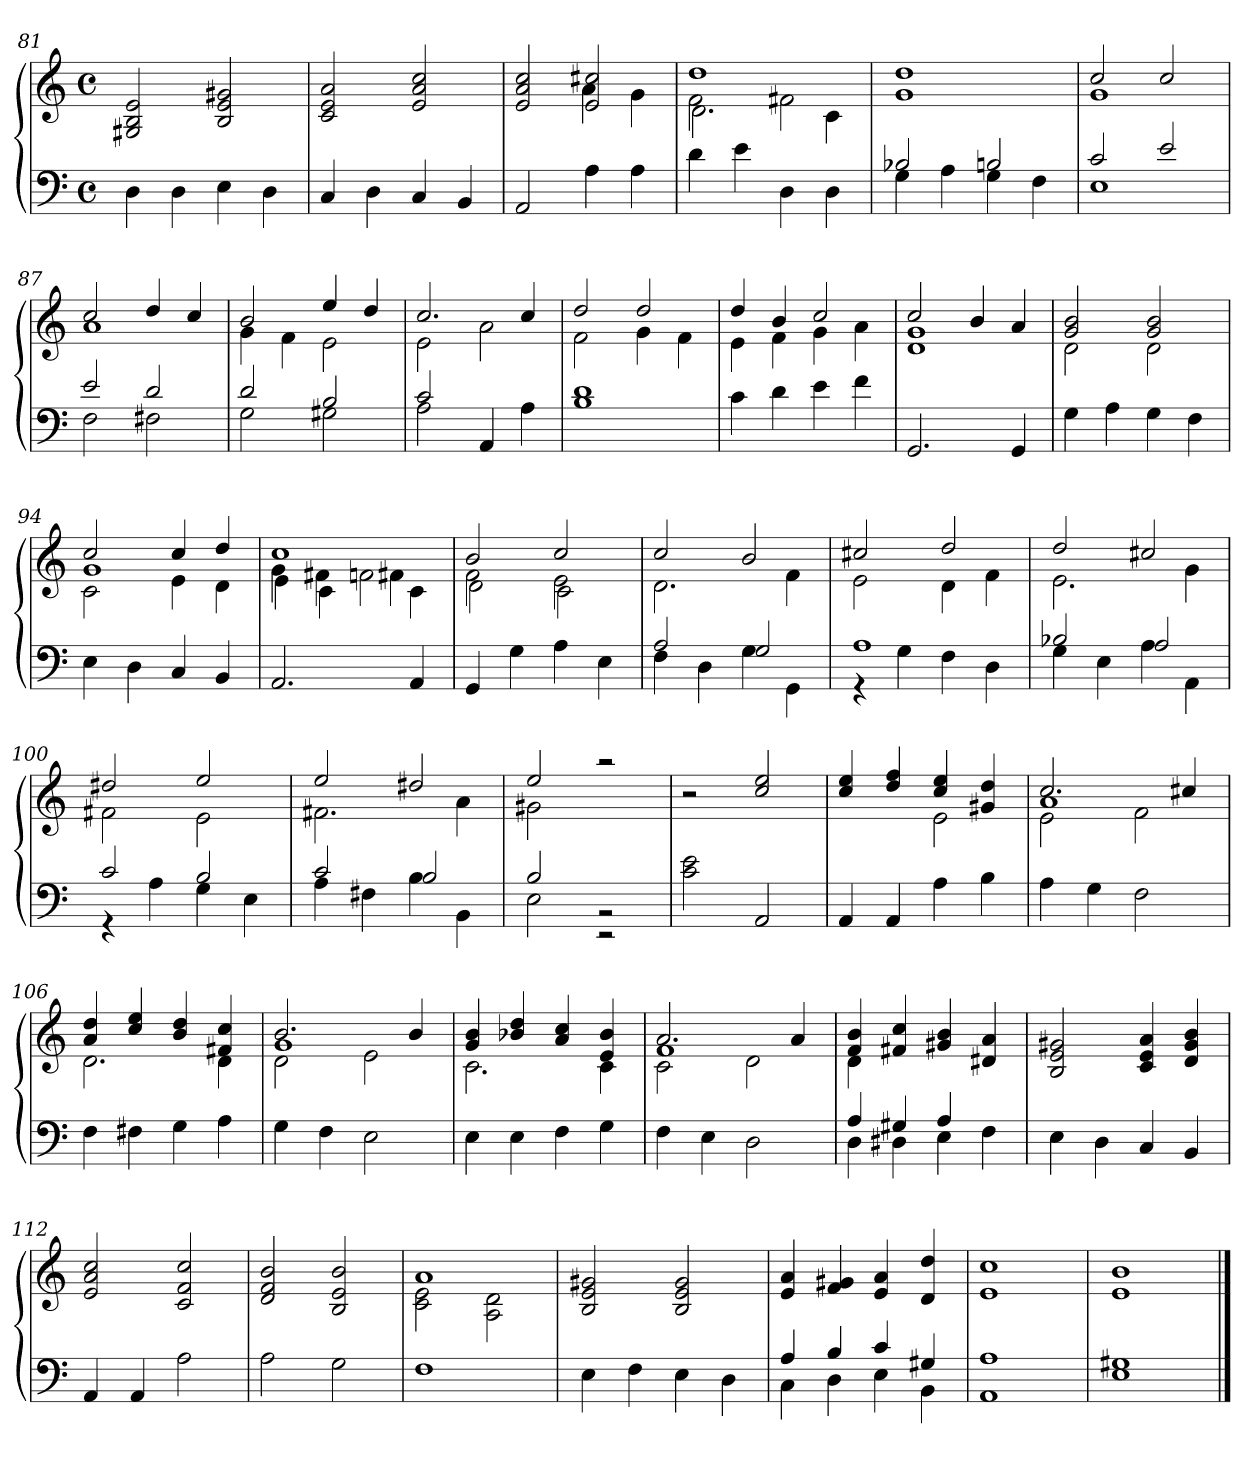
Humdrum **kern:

**kern	**kern
*part2	*part1
*staff2	*staff1
*clefF4	*clefG2
*k[]	*k[]
*C:	*C:
*M4/4	*M4/4
*met(c)	*met(c)
=81	=81
4D\	2G#X/ 2B/ 2e/
4D\	.
4E\	2B/ 2e/ 2g#X/
4D\	.
=82	=82
4C/	2c/ 2e/ 2a/
4D\	.
4C/	2e/ 2a/ 2cc/
4BB/	.
=83	=83
*	*^
2AA/	2e/ 2a/ 2cc/	2ryy
4A\	2e/ 2cc#X/	4a\
4A\	.	4g\
!!LO:LB:g=z
=84	=84	=84
*	*	*^
4d\	1dd	2f\	2.d\
4e\	.	.	.
4D\	.	2f#X\	.
4D\	.	.	4c\
*	*v	*v	*v
!!LO:PB:g=z
=85	=85
*^	*
4G\	2B-X/	1g 1dd
4A\	.	.
4G\	2Bn/	.
4F\	.	.
=86	=86	=86
*	*	*^
1E	2c/	2cc/	1g
.	2e/	2cc/	.
=87	=87	=87	=87
2F\	2e/	2cc/	1a
2F#X\	2d/	4dd/	.
.	.	4cc/	.
=88	=88	=88	=88
2G\	2d/	2b/	4g\
.	.	.	4f\
2G#X\	2B/	4ee/	2e\
.	.	4dd/	.
=89	=89	=89	=89
2A\	2c/	2.cc/	2e\
4AA/	2ryy	.	2a\
4A\	.	4cc/	.
*v	*v	*	*
=90	=90	=90
1B 1d	2dd/	2f\
.	2dd/	4g\
.	.	4f\
=91	=91	=91
4c\	4dd/	4e\
4d\	4b/	4f\
4e\	2cc/	4g\
4f\	.	4a\
=92	=92	=92
2.GG/	2cc/	1d 1g
.	4b/	.
4GG/	4a/	.
!!LO:LB:g=z	!!
=93	=93	=93
4G\	2g/ 2b/	2d\
4A\	.	.
4G\	2g/ 2b/	2d\
4F\	.	.
=94	=94	=94
*	*	*^
4E\	2cc/	1g	2c\
4D\	.	.	.
4C/	4cc/	.	4e\
4BB/	4dd/	.	4d\
=95	=95	=95	=95
2.AA/	1cc	4g\	4e\
.	.	4f#X\	4c\
.	.	2fn\	4f#\
4AA/	.	.	4c\
=96	=96	=96	=96
4GG/	2b/	2f\	2d\
4G\	.	.	.
4A\	2cc/	2e\	2c\
4E\	.	.	.
*	*	*v	*v
=97	=97	=97
*^	*	*
4F\	2A/	2cc/	2.d\
4D\	.	.	.
4G\	2G/	2b/	.
4GG\	.	.	4f\
=98	=98	=98	=98
4rGG	1A	2cc#X/	2e\
4G\	.	.	.
4F\	.	2dd/	4d\
4D\	.	.	4f\
=99	=99	=99	=99
4G\	2B-X/	2dd/	2.e\
4E\	.	.	.
4A\	2A/	2cc#X/	.
4AA\	.	.	4g\
!!LO:LB:g=z	!!
=100	=100	=100	=100
4rGG	2c/	2dd#X/	2f#X\
4A\	.	.	.
4G\	2B/	2ee/	2e\
4E\	.	.	.
!!LO:LB:g=z	!!
=101	=101	=101	=101
4A\	2c/	2ee/	2.f#X\
4F#X\	.	.	.
4B\	2B/	2dd#X/	.
4BB\	.	.	4a\
=102	=102	=102	=102
2E\	2B/	2ee/	2g#X\
2rEE	2r	2raa	2ryy
*v	*v	*	*
*	*v	*v
=103	=103
2c\ 2e\	2r
2AA/	2cc/ 2ee/
=104	=104
*	*^
4AA/	4cc/ 4ee/	2ryy
4AA/	4dd/ 4ff/	.
4A\	4cc/ 4ee/	2e\
4B\	4g#X/ 4dd/	.
=105	=105	=105
*	*	*^
4A\	2.cc/	1a	2e\
4G\	.	.	.
2F\	.	.	2f\
.	4cc#X/	.	.
*	*	*v	*v
=106	=106	=106
4F\	4a/ 4dd/	2.d\
4F#X\	4cc/ 4ee/	.
4G\	4b/ 4dd/	.
4A\	4f#X/ 4cc/	4d\
=107	=107	=107
*	*	*^
4G\	2.b/	1g	2d\
4F\	.	.	.
2E\	.	.	2e\
.	4b/	.	.
*	*	*v	*v
=108	=108	=108
4E\	4g/ 4b/	2.c\
4E\	4b-X/ 4dd/	.
4F\	4a/ 4cc/	.
4G\	4e/ 4b-/	4c\
!!LO:LB:g=z
=109	=109	=109
*	*	*^
4F\	2.a/	1f	2c\
4E\	.	.	.
2D\	.	.	2d\
.	4a/	.	.
*	*	*v	*v
!!LO:LB:g=z
=110	=110	=110
*^	*	*
4A/	4D\	4f/ 4b/	4d\
4G#X/	4D#X\	4f#X/ 4cc/	2.ryy
4A/	4E\	4g#X/ 4b/	.
4ryy	4F\	4d#X/ 4a/	.
*v	*v	*	*
*	*v	*v
=111	=111
4E\	2B/ 2e/ 2g#X/
4D\	.
4C/	4c/ 4e/ 4a/
4BB/	4d/ 4g#/ 4b/
=112	=112
4AA/	2e/ 2a/ 2cc/
4AA/	.
2A\	2c/ 2f/ 2cc/
=113	=113
2A\	2d/ 2f/ 2b/
2G\	2B/ 2e/ 2b/
=114	=114
*	*^
1F	1a	2c\ 2e\
.	.	2A\ 2d\
*	*v	*v
=115	=115
4E\	2B/ 2e/ 2g#X/
4F\	.
4E\	2B/ 2e/ 2g#/
4D\	.
=116	=116
*^	*
4A/	4C\	4e/ 4a/
4B/	4D\	4f/ 4g#X/
4c/	4E\	4e/ 4a/
4G#X/	4BB\	4d/ 4dd/
*v	*v	*
=117	=117
1AA 1A	1e 1cc
!!LO:LB:g=z
=118	=118
1E 1G#X	1e 1b
==	==
*-	*-
